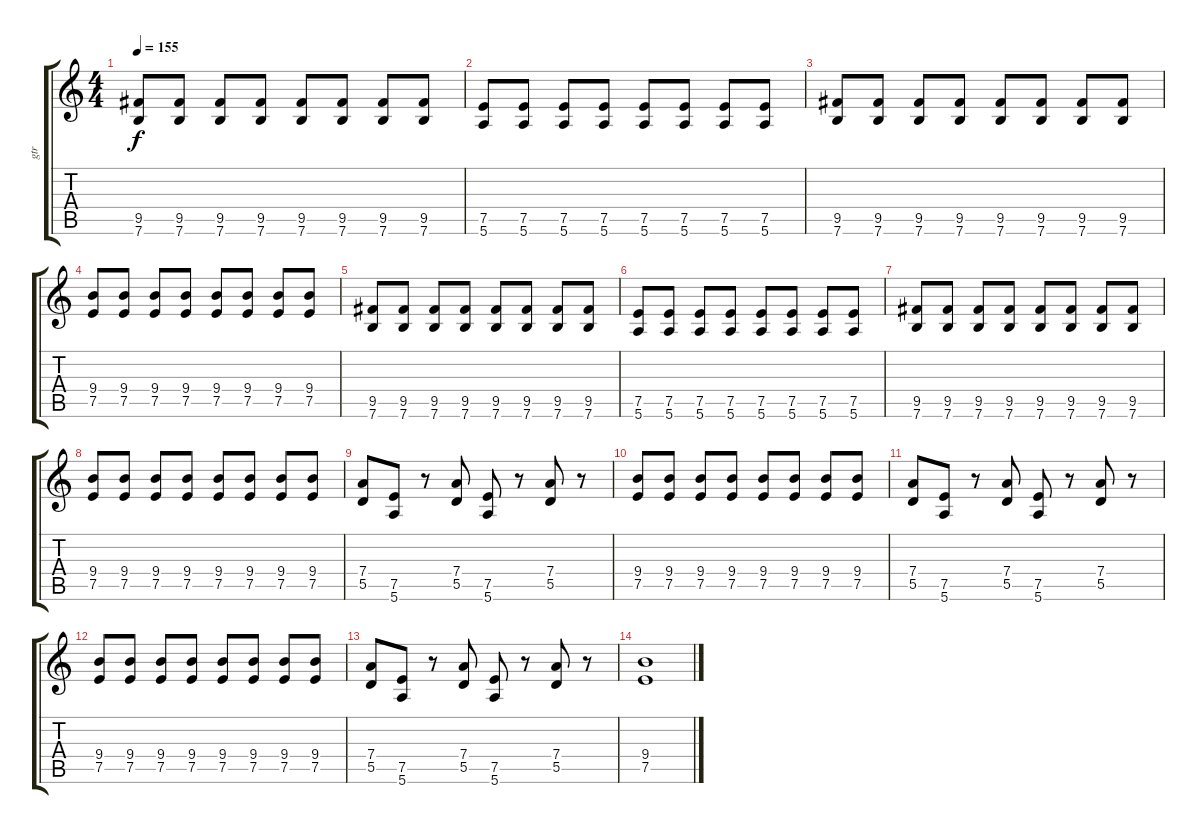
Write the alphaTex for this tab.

\track ("gtr" "gtr") {instrument overdrivenguitar}
\staff {score tabs}
\tuning (E4 B3 G3 D3 A2 E2) {hide}
\ts (4 4)
\tempo 155
\clef g2
\ks c
(9.5 7.6).8{dy f} (9.5 7.6).8 (9.5 7.6).8 (9.5 7.6).8 (9.5 7.6).8 (9.5 7.6).8 (9.5 7.6).8 (9.5 7.6).8 |
(7.5 5.6).8 (7.5 5.6).8 (7.5 5.6).8 (7.5 5.6).8 (7.5 5.6).8 (7.5 5.6).8 (7.5 5.6).8 (7.5 5.6).8 |
(9.5 7.6).8 (9.5 7.6).8 (9.5 7.6).8 (9.5 7.6).8 (9.5 7.6).8 (9.5 7.6).8 (9.5 7.6).8 (9.5 7.6).8 |
(9.4 7.5).8 (9.4 7.5).8 (9.4 7.5).8 (9.4 7.5).8 (9.4 7.5).8 (9.4 7.5).8 (9.4 7.5).8 (9.4 7.5).8 |
(9.5 7.6).8 (9.5 7.6).8 (9.5 7.6).8 (9.5 7.6).8 (9.5 7.6).8 (9.5 7.6).8 (9.5 7.6).8 (9.5 7.6).8 |
(7.5 5.6).8 (7.5 5.6).8 (7.5 5.6).8 (7.5 5.6).8 (7.5 5.6).8 (7.5 5.6).8 (7.5 5.6).8 (7.5 5.6).8 |
(9.5 7.6).8 (9.5 7.6).8 (9.5 7.6).8 (9.5 7.6).8 (9.5 7.6).8 (9.5 7.6).8 (9.5 7.6).8 (9.5 7.6).8 |
(9.4 7.5).8 (9.4 7.5).8 (9.4 7.5).8 (9.4 7.5).8 (9.4 7.5).8 (9.4 7.5).8 (9.4 7.5).8 (9.4 7.5).8 |
(7.4 5.5).8 (7.5 5.6).8 r.8 (7.4 5.5).8 (7.5 5.6).8 r.8 (7.4 5.5).8 r.8 |
(9.4 7.5).8 (9.4 7.5).8 (9.4 7.5).8 (9.4 7.5).8 (9.4 7.5).8 (9.4 7.5).8 (9.4 7.5).8 (9.4 7.5).8 |
(7.4 5.5).8 (7.5 5.6).8 r.8 (7.4 5.5).8 (7.5 5.6).8 r.8 (7.4 5.5).8 r.8 |
(9.4 7.5).8 (9.4 7.5).8 (9.4 7.5).8 (9.4 7.5).8 (9.4 7.5).8 (9.4 7.5).8 (9.4 7.5).8 (9.4 7.5).8 |
(7.4 5.5).8 (7.5 5.6).8 r.8 (7.4 5.5).8 (7.5 5.6).8 r.8 (7.4 5.5).8 r.8 |
(9.4 7.5).1
